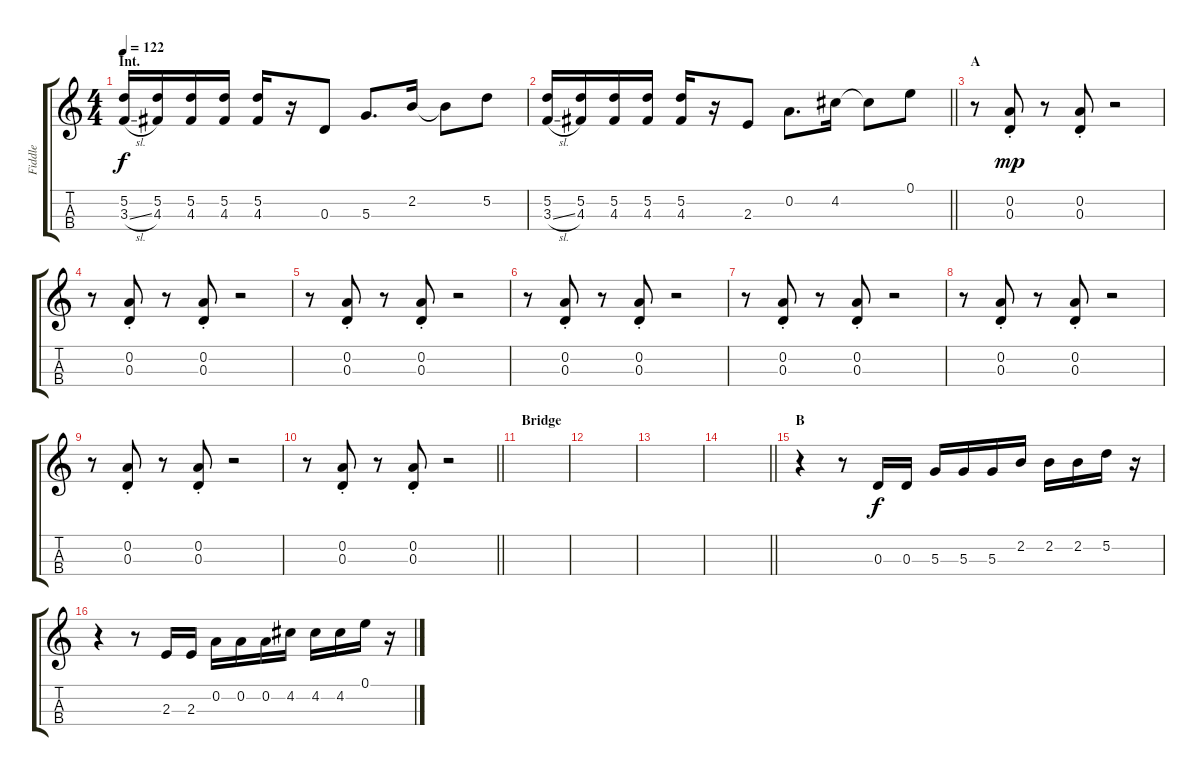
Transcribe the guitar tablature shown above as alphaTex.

\track ("Fiddle" "Fiddle") {instrument fiddle}
\staff {score tabs}
\tuning (E5 A4 D4 G3) {hide}
\ts (4 4)
\section ("" "Int.")
\tempo 122
\clef g2
\ks c
(5.2 3.3{sl}).16{dy f} (5.2 4.3).16 (5.2 4.3).16 (5.2 4.3).16 (5.2 4.3).16 r.16 0.3.8 5.3.8{d} 2.2.16 2.2{t}.8 5.2.8 |
\barLineRight lightlight
(5.2 3.3{sl}).16 (5.2 4.3).16 (5.2 4.3).16 (5.2 4.3).16 (5.2 4.3).16 r.16 2.3.8 0.2.8{d} 4.2.16 4.2{t}.8 0.1.8 |
\section ("" "A")
r.8 (0.2{st} 0.3{st}).8{dy mp} r.8 (0.2{st} 0.3{st}).8 r.2 |
r.8 (0.2{st} 0.3{st}).8 r.8 (0.2{st} 0.3{st}).8 r.2 |
r.8 (0.2{st} 0.3{st}).8 r.8 (0.2{st} 0.3{st}).8 r.2 |
r.8 (0.2{st} 0.3{st}).8 r.8 (0.2{st} 0.3{st}).8 r.2 |
r.8 (0.2{st} 0.3{st}).8 r.8 (0.2{st} 0.3{st}).8 r.2 |
r.8 (0.2{st} 0.3{st}).8 r.8 (0.2{st} 0.3{st}).8 r.2 |
r.8 (0.2{st} 0.3{st}).8 r.8 (0.2{st} 0.3{st}).8 r.2 |
\barLineRight lightlight
r.8 (0.2{st} 0.3{st}).8 r.8 (0.2{st} 0.3{st}).8 r.2 |
\section ("" "Bridge")
|
|
|
\barLineRight lightlight
|
\section ("" "B")
r.4 r.8 0.3.16{dy f} 0.3.16 5.3.16 5.3.16 5.3.16 2.2.16 2.2.16 2.2.16 5.2.16 r.16 |
r.4 r.8 2.3.16 2.3.16 0.2.16 0.2.16 0.2.16 4.2.16 4.2.16 4.2.16 0.1.16 r.16
